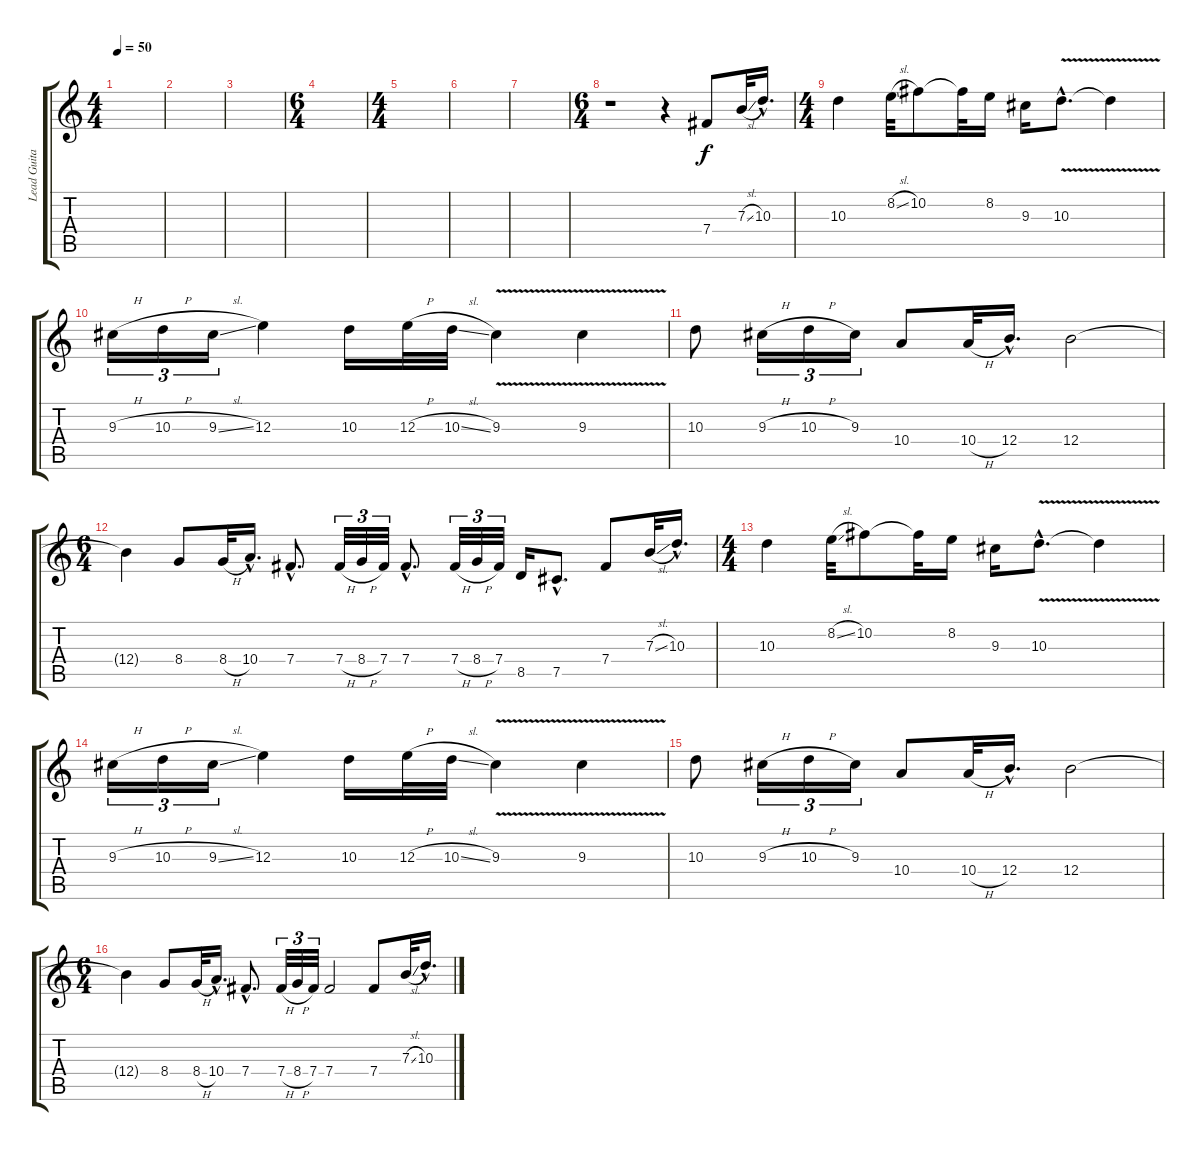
\track ("Lead Guitar 1" "Lead Guita") {instrument overdrivenguitar}
\staff {score tabs}
\tuning (Db4 Ab3 E3 B2 Gb2 Db2) {hide}
\ts (4 4)
\tempo 50
\clef g2
\ks c
|
|
|
\ts (6 4)
|
\ts (4 4)
|
|
|
\ts (6 4)
r.1{volume 12 balance 4} r.4 7.4.8 7.3{sl}.32 10.3{hac}.16{d} |
\ts (4 4)
10.3.4 8.2{sl}.32 10.2.8 10.2{t}.32 8.2.16 9.3.16 10.3{v hac}.8{d} 10.3{t}.4 |
9.3{h}.16{tu (3 2)} 10.3{h}.16{tu (3 2)} 9.3{sl}.16{tu (3 2)} 12.3.4 10.3.16 12.3{h}.32 10.3{sl}.32 9.3{v}.4 9.3{v}.4 |
10.3.8 9.3{h}.16{tu (3 2)} 10.3{h}.16{tu (3 2)} 9.3.16{tu (3 2)} 10.4.8 10.4{h}.32 12.4{hac}.16{d} 12.4.2 |
\ts (6 4)
12.4{t}.4 8.4.8 8.4{h}.32 10.4{hac}.16{d} 7.4{hac}.8{d} 7.4{h}.32{tu (3 2)} 8.4{h}.32{tu (3 2)} 7.4.32{tu (3 2)} 7.4{hac}.8{d} 7.4{h}.32{tu (3 2)} 8.4{h}.32{tu (3 2)} 7.4.32{tu (3 2)} 8.5.16 7.5{hac}.8{d} 7.4.8 7.3{sl}.32 10.3{hac}.16{d} |
\ts (4 4)
10.3.4 8.2{sl}.32 10.2.8 10.2{t}.32 8.2.16 9.3.16 10.3{v hac}.8{d} 10.3{t}.4 |
9.3{h}.16{tu (3 2)} 10.3{h}.16{tu (3 2)} 9.3{sl}.16{tu (3 2)} 12.3.4 10.3.16 12.3{h}.32 10.3{sl}.32 9.3{v}.4 9.3{v}.4 |
10.3.8 9.3{h}.16{tu (3 2)} 10.3{h}.16{tu (3 2)} 9.3.16{tu (3 2)} 10.4.8 10.4{h}.32 12.4{hac}.16{d} 12.4.2 |
\ts (6 4)
12.4{t}.4 8.4.8 8.4{h}.32 10.4{hac}.16{d} 7.4{hac}.8{d} 7.4{h}.32{tu (3 2)} 8.4{h}.32{tu (3 2)} 7.4.32{tu (3 2)} 7.4.2 7.4.8 7.3{sl}.32 10.3{hac}.16{d}
